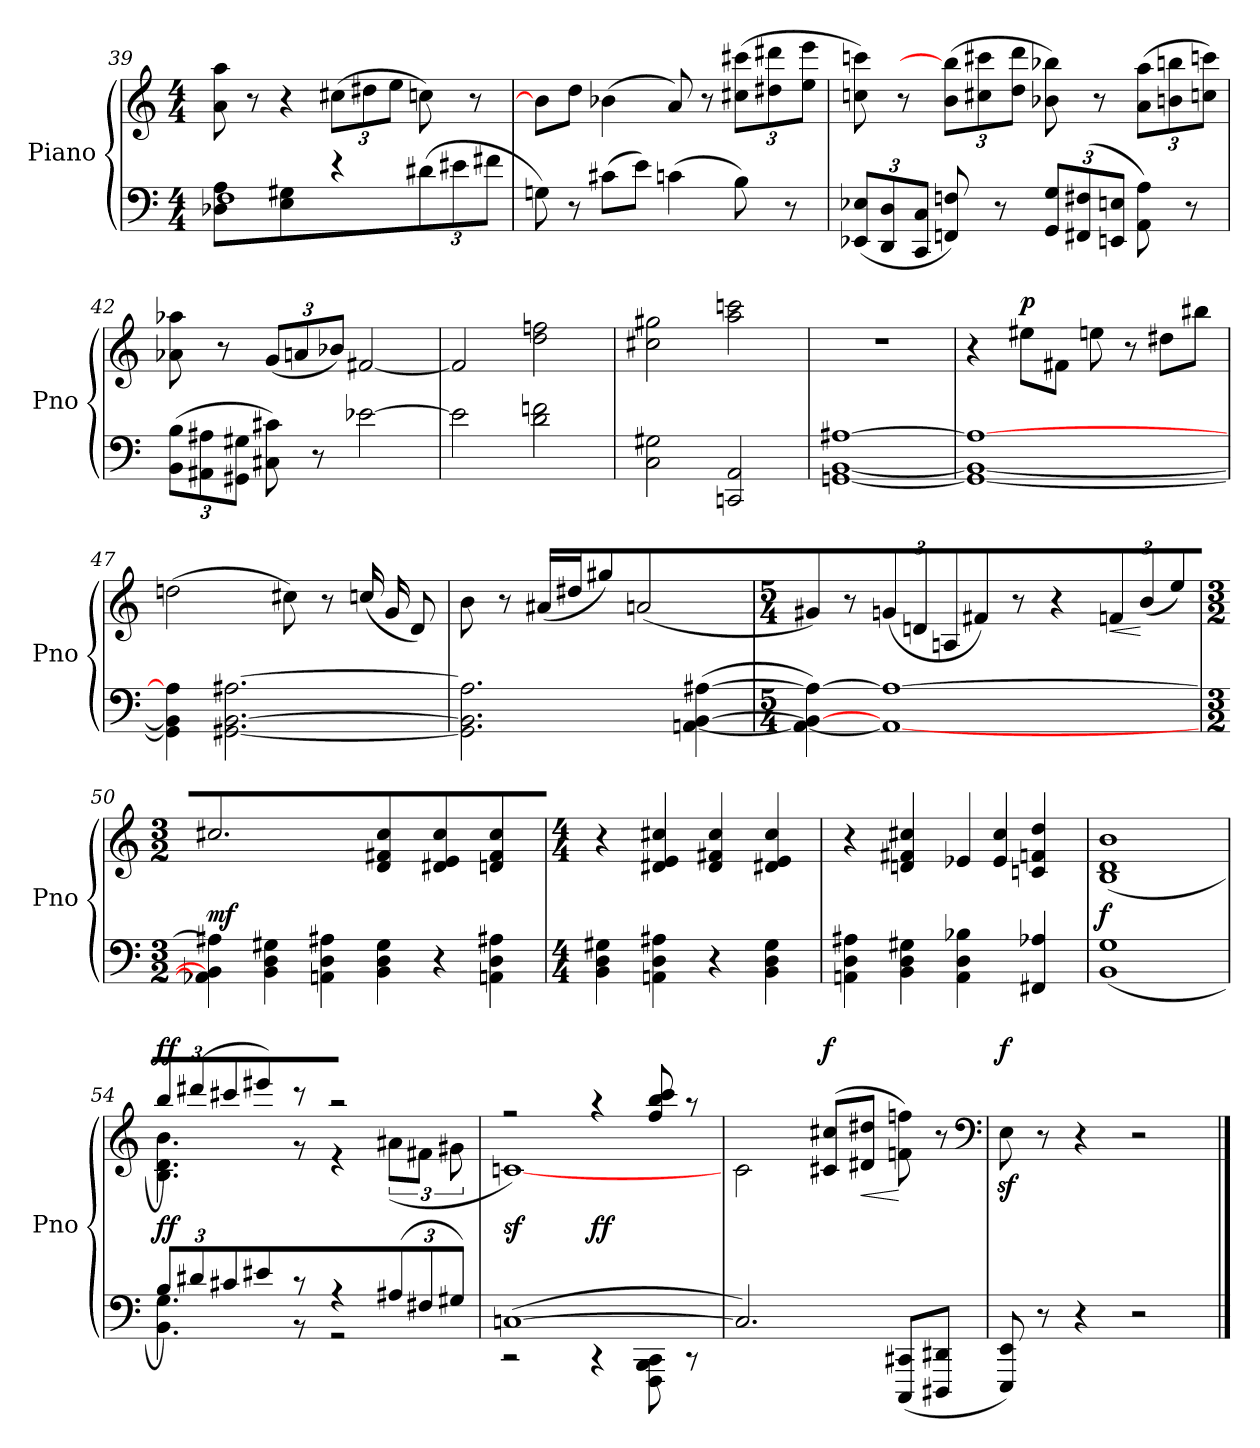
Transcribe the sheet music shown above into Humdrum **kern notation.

**kern	**dynam	**kern	**dynam
*part2	*part2	*part1	*part1
*staff2	*staff2	*staff1	*staff1
*I"Piano	*	*I"Piano	*
*I'Pno	*	*I'Pno	*
!!LO:LB:g=z
*clefF4	*	*clefG2	*
*M4/4	*	*M4/4	*
=39	=39	=39	=39
*^	*	*	*
4D-X/ 4A/	1F/	.	8a\ 8aa\	.
.	.	.	8r	.
4E/ 4G#X/	.	.	4r	.
4r	.	.	(12cc#X\L	.
.	.	.	12dd#X\	.
.	.	.	12ee\J	.
(12d#X\L	.	.	8ccn\)	.
12e#X\J	.	.	.	.
.	.	.	8r	.
12f#X\J	.	.	.	.
*v	*v	*	*	*
=40	=40	=40	=40
8Gn\)	.	8b-\L]	.
8r	.	8dd\J	.
(8c#X\L	.	(4b-X\	.
8e\J)	.	.	.
(4cn\	.	8a/)	.
.	.	8r	.
8B\)	.	(12cc#X\ 12ccc#X\L	.
.	.	12dd#X\ 12ddd#X\	.
8r	.	.	.
.	.	12ee\ 12eee\J	.
=41	=41	=41	=41
(12EE-X/ 12E-X/L	.	8ccn\ 8cccn\)	.
12DD/ 12D/	.	.	.
.	.	8r	.
12CC/ 12C/J	.	.	.
8FFn/ 8Fn/)	.	(12b\ 12bb-\]L	.
.	.	12cc#X\ 12ccc#X\	.
8r	.	.	.
.	.	12dd\ 12ddd\J	.
12GG/ 12G/L	.	8b-X\ 8bb-X\)	.
(12FF#X/ 12F#X/	.	.	.
.	.	8r	.
12EEn/ 12En/J	.	.	.
8AA\ 8A\)	.	(12a\ 12aa\L	.
.	.	12bn\ 12bbn\	.
8r	.	.	.
.	.	12ccn\ 12cccn\J)	.
!!LO:LB:g=z
=42	=42	=42	=42
(12BB\ 12B\L	.	8a-X\ 8aa-X\	.
12AA#X\ 12A#X\	.	.	.
.	.	8r	.
12GG#X\ 12G#X\J	.	.	.
8C#X\ 8c#X\)	.	(12g/L	.
.	.	12an/	.
8r	.	.	.
.	.	12b-X/J)	.
[2e-X\	.	[2f#X/	.
=43	=43	=43	=43
2e-\]	.	2f#/]	.
2d\ 2fn\	.	2dd\ 2ffn\	.
=44	=44	=44	=44
2C\ 2G#X\	.	2cc#X\ 2gg#X\	.
2CCn/ 2AA/	.	2cccn\ 2aa\	.
=45	=45	=45	=45
[1GGn/ [1BB/ [1A#X/	.	1r	.
=46	=46	=46	=46
1GG/_ 1BB/_ 1A#/_	.	4r	.
!	!	!	!LO:DY:a
.	.	8ee#X\L	p
.	.	8f#X\J	.
.	.	8een\	.
.	.	8r	.
.	.	8dd#X\L	.
.	.	8bb#X\J	.
!!LO:LB:g=z
=47	=47	=47	=47
4GGn\] 4BB\] 4An\]	.	(2ddn\	.
[2.GG#X\ [2.BB\ [2.A#X\	.	.	.
.	.	8cc#X\)	.
.	.	8r	.
.	.	(16ccn/LL	.
.	.	16g/	.
.	.	8d/J)	.
=48	=48	=48	=48
2.GG#\] 2.BB\] 2.A#\]	.	8b\	.
.	.	8r	.
.	.	(16a#X\LL	.
.	.	16dd#X\	.
.	.	8gg#X\J)	.
.	.	(2an/	.
([4AAn\ [4BB\ [4A#X\	.	.	.
=49	=49	=49	=49
*M5/4	*	*M5/4	*
4AA\_ 4BB\_ 4A#\_)	.	8g#X/)	.
.	.	8r	.
1AA/_ 1A#/_	.	(12gn/L	.
.	.	12dn/	.
.	.	12An/J	.
.	.	8f#X/)	.
.	.	8r	.
.	.	4r	.
!	!	!	!LO:HP:b
.	.	12fn\L	<
.	.	(12b\	[
.	.	12ee\J)	.
!!LO:LB:g=z
=50	=50	=50	=50
*M3/2	*	*M3/2	*
!	!LO:DY:a	!	!
4AA-X\] 4BB\] 4A#X\]	mf	2.cc#X\	.
4BB\ 4D\ 4G#X\	.	.	.
4AAn\ 4D\ 4A#X\	.	.	.
4BB\ 4D\ 4G#\	.	4d/ 4f#X/ 4cc#/	.
4r	.	4d#X/ 4e/ 4cc#/	.
4AAn\ 4D\ 4A#X\	.	4dn/ 4f#/ 4cc#/	.
=51	=51	=51	=51
*M4/4	*	*M4/4	*
4BB\ 4D\ 4G#X\	.	4r	.
4AAn\ 4D\ 4A#X\	.	4d#X/ 4e/ 4cc#X/	.
4r	.	4d#/ 4f#X/ 4cc#/	.
4BB\ 4D\ 4G#\	.	4d#X/ 4e/ 4cc#/	.
=52	=52	=52	=52
4AAn\ 4D\ 4A#X\	.	4r	.
4BB\ 4D\ 4G#X\	.	4dn/ 4f#X/ 4cc#X/	.
4AA\ 4D\ 4B-X\	.	8e-X/L	.
.	.	8e-/ 8cc#/J	.
4FF#X/ 4A-X/	.	4cn/ 4fn/ 4dd/	.
=53	=53	=53	=53
!	!LO:DY:a	!	!
(1BB/ 1G/	f	(1B/ 1d/ 1b/	.
!!LO:LB:g=z
=54	=54	=54	=54
*^	*	*^	*
!	!	!LO:DY:a	!	!	!LO:DY:a
12B/L)	4.BB\ 4.G\	ff	12bb/L)	4.B\ 4.d\ 4.b\	ff
12d#X/	.	.	(12ddd#X/	.	.
12c#X/J	.	.	12ccc#X/J	.	.
8e#X/	.	.	8eee#X/)	.	.
8r	8r	.	8r	8r	.
4r	2r	.	2r	4r	.
(12A#X/L	.	.	.	(12a#X\L	.
12F#X/J	.	.	.	12f#X\J	.
12G#X/J)	.	.	.	12g#X\J	.
=55	=55	=55	=55	=55	=55
!	!	!LO:DY:a	!	!	!
([1Cn/	2r	sf	2r	[1cn\)	.
!	!	!LO:DY:a	!	!	!
.	4r	ff	4r	.	.
.	8FFF\ 8BBB\ 8CC\	.	8ff/ 8bb/ 8ccc/	.	.
.	8r	.	8r	.	.
*v	*v	*	*	*	*
*	*	*v	*v	*
=56	=56	=56	=56
2.C/])	.	2c\	.
!	!	!	!LO:DY:a
.	.	(8c#X/ 8cc#X/L	f
!	!	!	!LO:HP:b
.	.	8d#X/ 8dd#X/J	<
(8CCC/ 8CC#X/L	.	8fn\ 8ffn\)	[
8DDD#X/ 8DD#X/J	.	8r	.
*	*	*clefF4	*
=57	=57	=57	=57
!	!	!	!LO:DY:a
8EEE/ 8EE/)	.	8Ez>\	f
8r	.	8r	.
4r	.	4r	.
2r	.	2r	.
==	==	==	==
*-	*-	*-	*-
